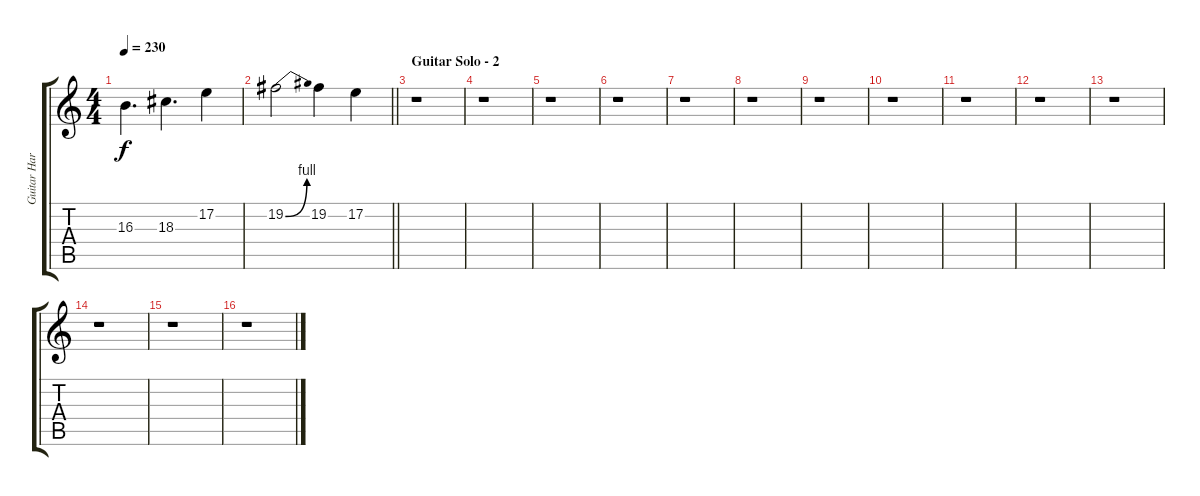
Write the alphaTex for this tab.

\track ("Guitar Harmony" "Guitar Har") {instrument guitarfretnoise}
\staff {score tabs}
\tuning (E4 B3 G3 D3 A2 E2) {hide}
\ts (4 4)
\tempo 230
\clef g2
\ks c
16.3.4{d dy f} 18.3.4{d} 17.2.4 |
\barLineRight lightlight
19.2{be (bend 0 0 60 4)}.2 19.2.4 17.2.4 |
\section ("" "Guitar Solo - 2")
r.1 |
r.1 |
r.1 |
r.1 |
r.1 |
r.1 |
r.1 |
r.1 |
r.1 |
r.1 |
r.1 |
r.1 |
r.1 |
r.1
